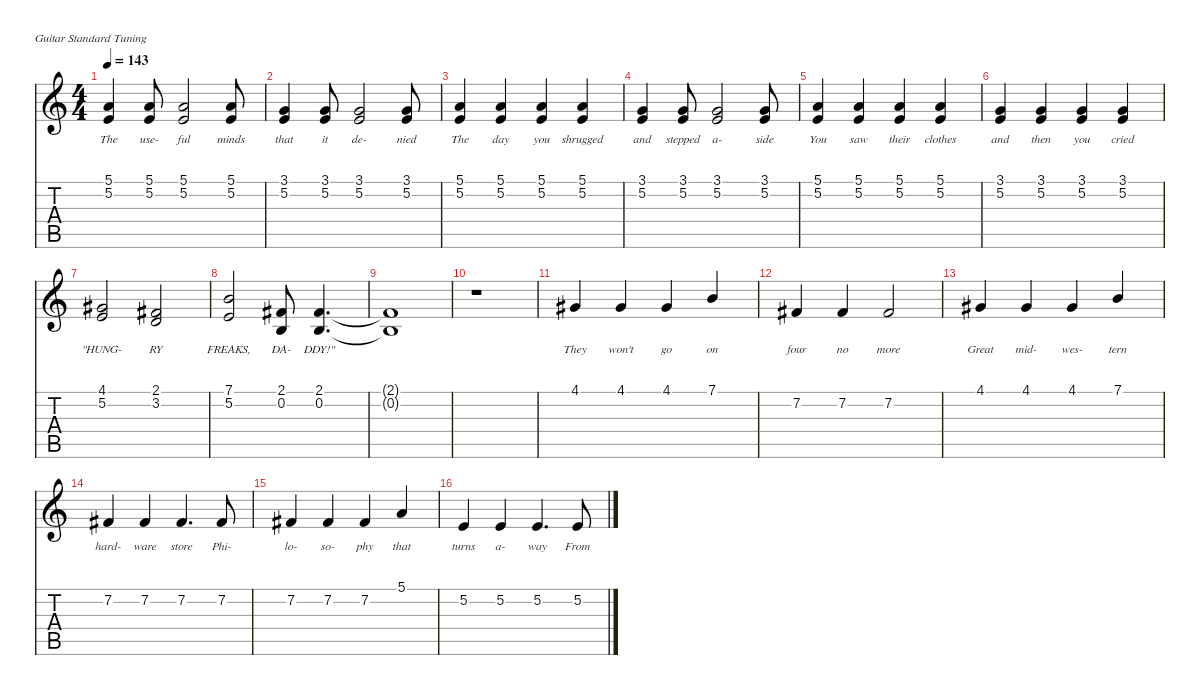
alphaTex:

\defaultSystemsLayout 4
\hideDynamics
\bracketExtendMode nobrackets
\singleTrackTrackNamePolicy hidden
\multiTrackTrackNamePolicy hidden
\firstSystemTrackNameMode fullname
\firstSystemTrackNameOrientation horizontal
\otherSystemsTrackNameOrientation horizontal
\track ("Vocals" "vib.") {instrument vibraphone}
\staff {score tabs}
\tuning (E4 B3 G3 D3 A2 E2)
\ts (4 4)
\tempo 143
\clef g2
\ks c
(5.1 5.2).4{lyrics (0 "The") lyrics (1 "") lyrics (2 "") lyrics (3 "") lyrics (4 "") dy f beam Up} (5.1 5.2).8{lyrics (0 "use-") lyrics (1 "") lyrics (2 "") lyrics (3 "") lyrics (4 "") beam Up} (5.1 5.2).2{lyrics (0 "ful") lyrics (1 "") lyrics (2 "") lyrics (3 "") lyrics (4 "") beam Up} (5.1 5.2).8{lyrics (0 "minds") lyrics (1 "") lyrics (2 "") lyrics (3 "") lyrics (4 "") beam Up} |
(3.1 5.2).4{lyrics (0 "that") lyrics (1 "") lyrics (2 "") lyrics (3 "") lyrics (4 "") beam Up} (3.1 5.2).8{lyrics (0 "it") lyrics (1 "") lyrics (2 "") lyrics (3 "") lyrics (4 "") beam Up} (3.1 5.2).2{lyrics (0 "de-") lyrics (1 "") lyrics (2 "") lyrics (3 "") lyrics (4 "") beam Up} (3.1 5.2).8{lyrics (0 "nied") lyrics (1 "") lyrics (2 "") lyrics (3 "") lyrics (4 "") beam Up} |
(5.1 5.2).4{lyrics (0 "The") lyrics (1 "") lyrics (2 "") lyrics (3 "") lyrics (4 "") beam Up} (5.1 5.2).4{lyrics (0 "day") lyrics (1 "") lyrics (2 "") lyrics (3 "") lyrics (4 "") beam Up} (5.1 5.2).4{lyrics (0 "you") lyrics (1 "") lyrics (2 "") lyrics (3 "") lyrics (4 "") beam Up} (5.1 5.2).4{lyrics (0 "shrugged") lyrics (1 "") lyrics (2 "") lyrics (3 "") lyrics (4 "") beam Up} |
(3.1 5.2).4{lyrics (0 "and") lyrics (1 "") lyrics (2 "") lyrics (3 "") lyrics (4 "") beam Up} (3.1 5.2).8{lyrics (0 "stepped") lyrics (1 "") lyrics (2 "") lyrics (3 "") lyrics (4 "") beam Up} (3.1 5.2).2{lyrics (0 "a-") lyrics (1 "") lyrics (2 "") lyrics (3 "") lyrics (4 "") beam Up} (3.1 5.2).8{lyrics (0 "side") lyrics (1 "") lyrics (2 "") lyrics (3 "") lyrics (4 "") beam Up} |
(5.1 5.2).4{lyrics (0 "You") lyrics (1 "") lyrics (2 "") lyrics (3 "") lyrics (4 "") beam Up} (5.1 5.2).4{lyrics (0 "saw") lyrics (1 "") lyrics (2 "") lyrics (3 "") lyrics (4 "") beam Up} (5.1 5.2).4{lyrics (0 "their") lyrics (1 "") lyrics (2 "") lyrics (3 "") lyrics (4 "") beam Up} (5.1 5.2).4{lyrics (0 "clothes") lyrics (1 "") lyrics (2 "") lyrics (3 "") lyrics (4 "") beam Up} |
(3.1 5.2).4{lyrics (0 "and") lyrics (1 "") lyrics (2 "") lyrics (3 "") lyrics (4 "") beam Up} (3.1 5.2).4{lyrics (0 "then") lyrics (1 "") lyrics (2 "") lyrics (3 "") lyrics (4 "") beam Up} (3.1 5.2).4{lyrics (0 "you") lyrics (1 "") lyrics (2 "") lyrics (3 "") lyrics (4 "") beam Up} (3.1 5.2).4{lyrics (0 "cried") lyrics (1 "") lyrics (2 "") lyrics (3 "") lyrics (4 "") beam Up} |
(4.1{acc #} 5.2).2{lyrics (0 "\"HUNG-") lyrics (1 "") lyrics (2 "") lyrics (3 "") lyrics (4 "") beam Up} (2.1{acc #} 3.2).2{lyrics (0 "RY") lyrics (1 "") lyrics (2 "") lyrics (3 "") lyrics (4 "") beam Up} |
(7.1 5.2).2{lyrics (0 "FREAKS,") lyrics (1 "") lyrics (2 "") lyrics (3 "") lyrics (4 "") beam Up} (2.1{acc #} 0.2).8{lyrics (0 "DA-") lyrics (1 "") lyrics (2 "") lyrics (3 "") lyrics (4 "") beam Up} (2.1{acc #} 0.2).4{d lyrics (0 "DDY!\"") lyrics (1 "") lyrics (2 "") lyrics (3 "") lyrics (4 "") beam Up} |
(2.1{t acc #} 0.2{t}).1{beam Up} |
r.1{beam Down} |
4.1{acc #}.4{lyrics (0 "They") lyrics (1 "") lyrics (2 "") lyrics (3 "") lyrics (4 "") beam Up} 4.1{acc #}.4{lyrics (0 "won't") lyrics (1 "") lyrics (2 "") lyrics (3 "") lyrics (4 "") beam Up} 4.1{acc #}.4{lyrics (0 "go") lyrics (1 "") lyrics (2 "") lyrics (3 "") lyrics (4 "") beam Up} 7.1.4{lyrics (0 "on") lyrics (1 "") lyrics (2 "") lyrics (3 "") lyrics (4 "") beam Up} |
7.2{acc #}.4{lyrics (0 "four") lyrics (1 "") lyrics (2 "") lyrics (3 "") lyrics (4 "") beam Up} 7.2{acc #}.4{lyrics (0 "no") lyrics (1 "") lyrics (2 "") lyrics (3 "") lyrics (4 "") beam Up} 7.2{acc #}.2{lyrics (0 "more") lyrics (1 "") lyrics (2 "") lyrics (3 "") lyrics (4 "") beam Up} |
4.1{acc #}.4{lyrics (0 "Great") lyrics (1 "") lyrics (2 "") lyrics (3 "") lyrics (4 "") beam Up} 4.1{acc #}.4{lyrics (0 "mid-") lyrics (1 "") lyrics (2 "") lyrics (3 "") lyrics (4 "") beam Up} 4.1{acc #}.4{lyrics (0 "wes-") lyrics (1 "") lyrics (2 "") lyrics (3 "") lyrics (4 "") beam Up} 7.1.4{lyrics (0 "tern") lyrics (1 "") lyrics (2 "") lyrics (3 "") lyrics (4 "") beam Up} |
7.2{acc #}.4{lyrics (0 "hard-") lyrics (1 "") lyrics (2 "") lyrics (3 "") lyrics (4 "") beam Up} 7.2{acc #}.4{lyrics (0 "ware") lyrics (1 "") lyrics (2 "") lyrics (3 "") lyrics (4 "") beam Up} 7.2{acc #}.4{d lyrics (0 "store") lyrics (1 "") lyrics (2 "") lyrics (3 "") lyrics (4 "") beam Up} 7.2{acc #}.8{lyrics (0 "Phi-") lyrics (1 "") lyrics (2 "") lyrics (3 "") lyrics (4 "") beam Up} |
7.2{acc #}.4{lyrics (0 "lo-") lyrics (1 "") lyrics (2 "") lyrics (3 "") lyrics (4 "") beam Up} 7.2{acc #}.4{lyrics (0 "so-") lyrics (1 "") lyrics (2 "") lyrics (3 "") lyrics (4 "") beam Up} 7.2{acc #}.4{lyrics (0 "phy") lyrics (1 "") lyrics (2 "") lyrics (3 "") lyrics (4 "") beam Up} 5.1.4{lyrics (0 "that") lyrics (1 "") lyrics (2 "") lyrics (3 "") lyrics (4 "") beam Up} |
5.2.4{lyrics (0 "turns") lyrics (1 "") lyrics (2 "") lyrics (3 "") lyrics (4 "") beam Up} 5.2.4{lyrics (0 "a-") lyrics (1 "") lyrics (2 "") lyrics (3 "") lyrics (4 "") beam Up} 5.2.4{d lyrics (0 "way") lyrics (1 "") lyrics (2 "") lyrics (3 "") lyrics (4 "") beam Up} 5.2.8{lyrics (0 "From") lyrics (1 "") lyrics (2 "") lyrics (3 "") lyrics (4 "") beam Up}
